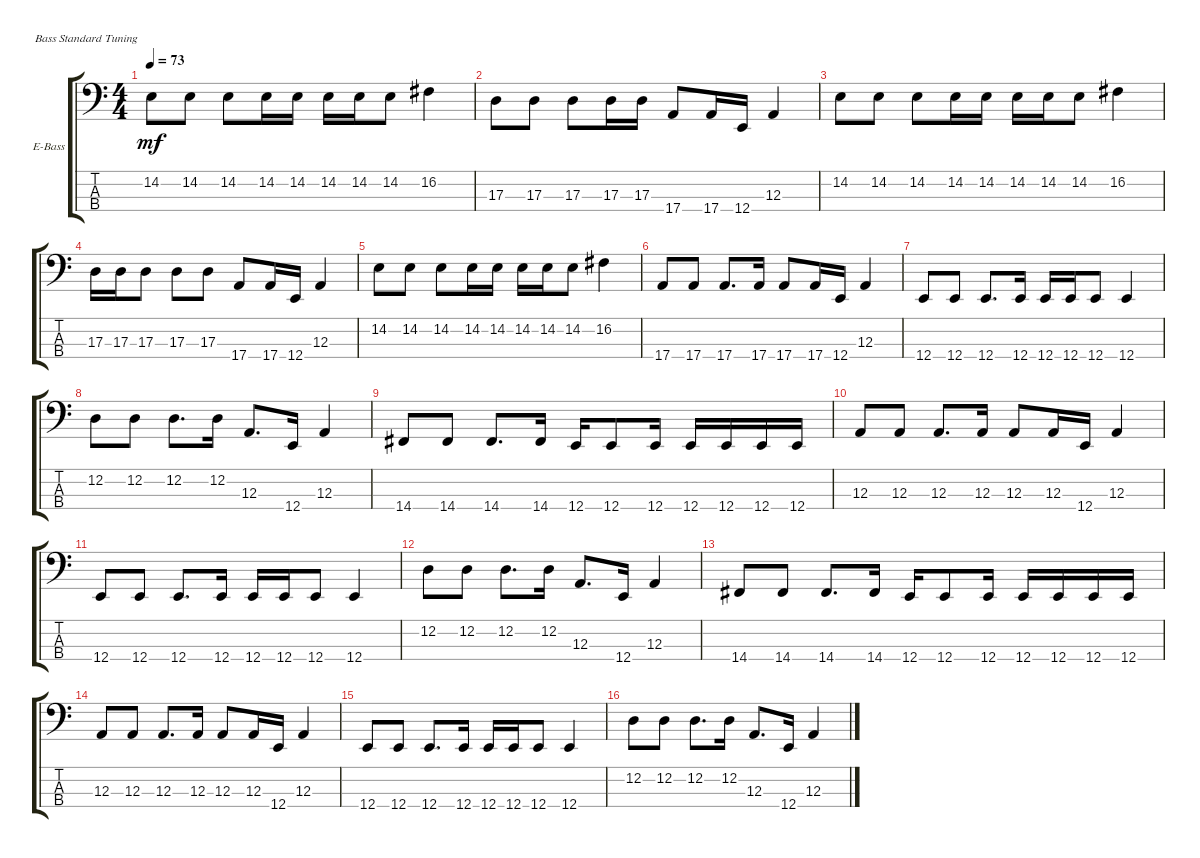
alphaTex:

\bracketExtendMode groupsimilarinstruments
\firstSystemTrackNameOrientation horizontal
\otherSystemsTrackNameOrientation horizontal
\track ("Bass Pick" "E-Bass") {instrument electricbassfinger}
\staff {score tabs}
\tuning (G2 D2 A1 E1)
\displaytranspose 0
\ts (4 4)
\tempo 73
\clef f4
\ks c
14.2.8{dy mf} 14.2.8 14.2.8 14.2.16 14.2.16 14.2.16 14.2.16 14.2.8 16.2.4 |
17.3.8 17.3.8 17.3.8 17.3.16 17.3.16 17.4.8 17.4.16 12.4.16 12.3.4 |
14.2.8 14.2.8 14.2.8 14.2.16 14.2.16 14.2.16 14.2.16 14.2.8 16.2.4 |
17.3.16 17.3.16 17.3.8 17.3.8 17.3.8 17.4.8 17.4.16 12.4.16 12.3.4 |
14.2.8 14.2.8 14.2.8 14.2.16 14.2.16 14.2.16 14.2.16 14.2.8 16.2.4 |
17.4.8 17.4.8 17.4.8{d} 17.4.16 17.4.8 17.4.16 12.4.16 12.3.4 |
12.4.8 12.4.8 12.4.8{d} 12.4.16 12.4.16 12.4.16 12.4.8 12.4.4 |
12.2.8 12.2.8 12.2.8{d} 12.2.16 12.3.8{d} 12.4.16 12.3.4 |
14.4.8 14.4.8 14.4.8{d} 14.4.16 12.4.16 12.4.8 12.4.16 12.4.16 12.4.16 12.4.16 12.4.16 |
12.3.8 12.3.8 12.3.8{d} 12.3.16 12.3.8 12.3.16 12.4.16 12.3.4 |
12.4.8 12.4.8 12.4.8{d} 12.4.16 12.4.16 12.4.16 12.4.8 12.4.4 |
12.2.8 12.2.8 12.2.8{d} 12.2.16 12.3.8{d} 12.4.16 12.3.4 |
14.4.8 14.4.8 14.4.8{d} 14.4.16 12.4.16 12.4.8 12.4.16 12.4.16 12.4.16 12.4.16 12.4.16 |
12.3.8 12.3.8 12.3.8{d} 12.3.16 12.3.8 12.3.16 12.4.16 12.3.4 |
12.4.8 12.4.8 12.4.8{d} 12.4.16 12.4.16 12.4.16 12.4.8 12.4.4 |
12.2.8 12.2.8 12.2.8{d} 12.2.16 12.3.8{d} 12.4.16 12.3.4
